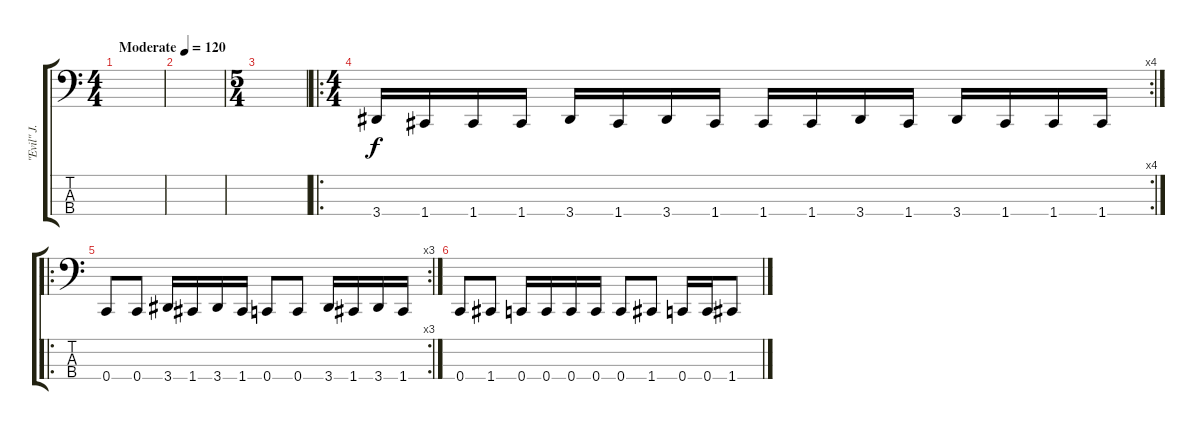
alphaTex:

\track ("\"Evil\" J. McGuire" "\"Evil\" J. ") {instrument electricbasspick}
\staff {score tabs}
\tuning (F2 C2 G1 C1) {hide}
\ts (4 4)
\tempo (120 "Moderate")
\clef f4
\ks c
|
|
\ts (5 4)
|
\ro
\rc 4
\ts (4 4)
3.4.16 1.4.16 1.4.16 1.4.16 3.4.16 1.4.16 3.4.16 1.4.16 1.4.16 1.4.16 3.4.16 1.4.16 3.4.16 1.4.16 1.4.16 1.4.16 |
\ro
\rc 3
0.4.8 0.4.8 3.4.16 1.4.16 3.4.16 1.4.16 0.4.8 0.4.8 3.4.16 1.4.16 3.4.16 1.4.16 |
0.4.8 1.4.8 0.4.16 0.4.16 0.4.16 0.4.16 0.4.8 1.4.8 0.4.16 0.4.16 1.4.8
